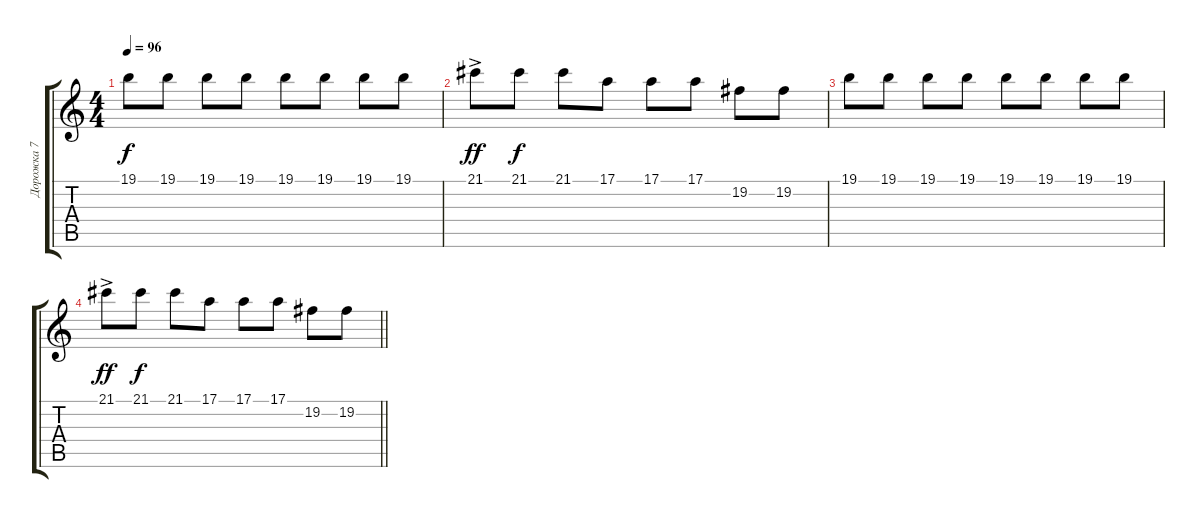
\track ("Дорожка 7" "Дорожка 7") {instrument electricgrandpiano}
\staff {score tabs}
\tuning (E4 B3 G3 D3 A2 E2) {hide}
\ts (4 4)
\tempo 96
\clef g2
\ks c
19.1.8{dy f} 19.1.8 19.1.8 19.1.8 19.1.8 19.1.8 19.1.8 19.1.8 |
21.1{ac}.8{dy ff} 21.1.8{dy f} 21.1.8 17.1.8 17.1.8 17.1.8 19.2.8 19.2.8 |
19.1.8 19.1.8 19.1.8 19.1.8 19.1.8 19.1.8 19.1.8 19.1.8 |
\barLineRight lightlight
21.1{ac}.8{dy ff} 21.1.8{dy f} 21.1.8 17.1.8 17.1.8 17.1.8 19.2.8 19.2.8
